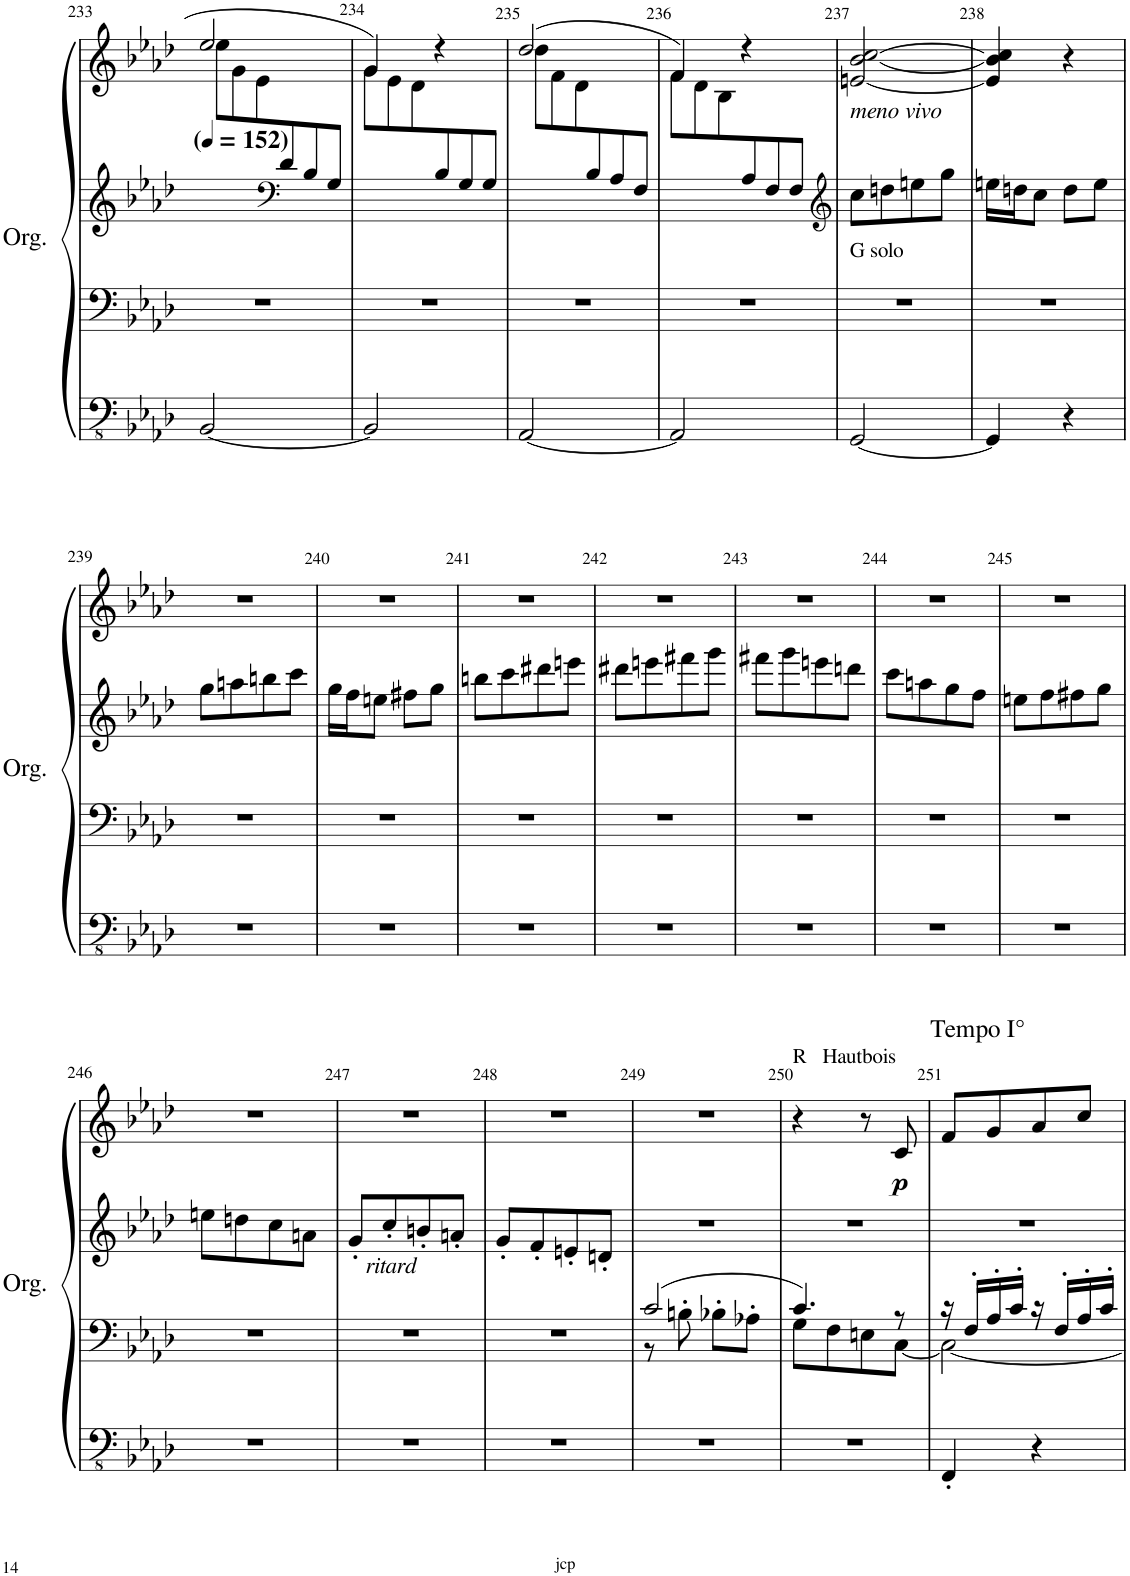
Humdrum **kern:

**kern	**kern	**kern	**kern	**dynam
*part1	*part1	*part1	*part1	*part1
*staff4	*staff3	*staff2	*staff1	*staff1/2/3/4
*I"Orgue à tuyaux	*	*	*	*
*I'Org.	*	*	*	*
!!LO:PB:g=z
*clefFv4	*clefF4	*clefG2	*clefG2	*
*k[b-e-a-d-]	*k[b-e-a-d-]	*k[b-e-a-d-]	*k[b-e-a-d-]	*
*M2/4	*M2/4	*M2/4	*M2/4	*
*MM152	*MM152	*MM152	*MM152	*
=233	=233	=233	=233	=233
*	*	*^	*^	*
*	*	*	*	*	*Xbrackettup	*
[2BBB-/	2r	4ryy	2ryy	2ee-/	12ee-\L	.
.	.	.	.	.	12g\	.
.	.	.	.	.	12e-\	.
*	*	*clefF4	*	*	*	*
.	.	12d-/	.	.	4ryy	.
.	.	12B-/	.	.	.	.
.	.	12G/J	.	.	.	.
=234	=234	=234	=234	=234	=234	=234
2BBB-/]	2r	4ryy	2ryy	4g/	12g\L	.
.	.	.	.	.	12e-\	.
.	.	.	.	.	12d-\	.
.	.	12B-/	.	4r	4ryy	.
.	.	12G/	.	.	.	.
.	.	12G/J	.	.	.	.
=235	=235	=235	=235	=235	=235	=235
[2AAA-/	2r	4ryy	2ryy	(2dd-/	12dd-\L	.
.	.	.	.	.	12f\	.
.	.	.	.	.	12d-\	.
.	.	12B-/	.	.	4ryy	.
.	.	12A-/	.	.	.	.
.	.	12F/J	.	.	.	.
=236	=236	=236	=236	=236	=236	=236
2AAA-/]	2r	4ryy	2ryy	4f/)	12f\L	.
.	.	.	.	.	12d-\	.
.	.	.	.	.	12B-\	.
.	.	12A-/	.	4r	4ryy	.
.	.	12F/	.	.	.	.
.	.	12F/J	.	.	.	.
*	*	*v	*v	*	*	*
*	*	*	*v	*v	*
=237	=237	=237	=237	=237
*	*	*clefG2	*	*
!	!	!	!LO:TX:b:i:t=meno vivo	!
!	!	!LO:TX:b:t=G solo	!	!
[2GGG/	2r	8cc\L	[2en/ [2b-/ [2cc/	.
.	.	8ddn\	.	.
.	.	8een\	.	.
.	.	8gg\J	.	.
=238	=238	=238	=238	=238
4GGG/]	2r	16een\LL	4e/] 4b-/] 4cc/]	.
.	.	16ddn\J	.	.
.	.	8cc\J	.	.
4r	.	8dd\L	4r	.
.	.	8ee\J	.	.
!!LO:LB:g=z
=239	=239	=239	=239	=239
2r	2r	8gg\L	2r	.
.	.	8aan\	.	.
.	.	8bbn\	.	.
.	.	8ccc\J	.	.
=240	=240	=240	=240	=240
2r	2r	16gg\LL	2r	.
.	.	16ff\J	.	.
.	.	8een\J	.	.
.	.	8ff#X\L	.	.
.	.	8gg\J	.	.
=241	=241	=241	=241	=241
2r	2r	8bbn\L	2r	.
.	.	8ccc\	.	.
.	.	8ddd#X\	.	.
.	.	8eeen\J	.	.
=242	=242	=242	=242	=242
2r	2r	8ddd#X\L	2r	.
.	.	8eeen\	.	.
.	.	8fff#X\	.	.
.	.	8ggg\J	.	.
=243	=243	=243	=243	=243
2r	2r	8fff#X\L	2r	.
.	.	8ggg\	.	.
.	.	8eeen\	.	.
.	.	8dddn\J	.	.
=244	=244	=244	=244	=244
2r	2r	8ccc\L	2r	.
.	.	8aan\	.	.
.	.	8gg\	.	.
.	.	8ff\J	.	.
=245	=245	=245	=245	=245
2r	2r	8een\L	2r	.
.	.	8ff\	.	.
.	.	8ff#X\	.	.
.	.	8gg\J	.	.
!!LO:LB:g=z
=246	=246	=246	=246	=246
2r	2r	8een\L	2r	.
.	.	8ddn\	.	.
.	.	8cc\	.	.
.	.	8an\J	.	.
=247	=247	=247	=247	=247
!	!	!LO:TX:b:i:t=ritard	!	!
2r	2r	8g'/L	2r	.
.	.	8cc'/	.	.
.	.	8bn'/	.	.
.	.	8an'/J	.	.
=248	=248	=248	=248	=248
2r	2r	8g'/L	2r	.
.	.	8f'/	.	.
.	.	8en'/	.	.
.	.	8dn'/J	.	.
=249	=249	=249	=249	=249
*	*^	*	*	*
2r	8r	2c/	2r	2r	.
.	8Bn'>\	.	.	.	.
.	8B-X'>\L	.	.	.	.
.	8A-X'>\J	.	.	.	.
=250	=250	=250	=250	=250	=250
!	!	!	!	!LO:TX:a:t=R   Hautbois	!
2r	8G\L	4.c/	2r	4r	.
.	8F\	.	.	.	.
.	8En\	.	.	8r	.
!	!	!	!	!	!LO:DY:b
.	[8C\J	8r	.	8c/	p
=251	=251	=251	=251	=251	=251
!	!	!	!	!LO:TX:a:t=Tempo I°	!
4FFF'/	2C\_	16r	2r	8f/L	.
.	.	16F'/LL	.	.	.
.	.	16A-'/	.	8g/	.
.	.	16c'/JJ	.	.	.
4r	.	16r	.	8a-/	.
.	.	16F'/LL	.	.	.
.	.	16A-'/	.	8cc/J	.
.	.	16c'/JJ	.	.	.
*	*v	*v	*	*	*
=	=	=	=	=
*-	*-	*-	*-	*-
